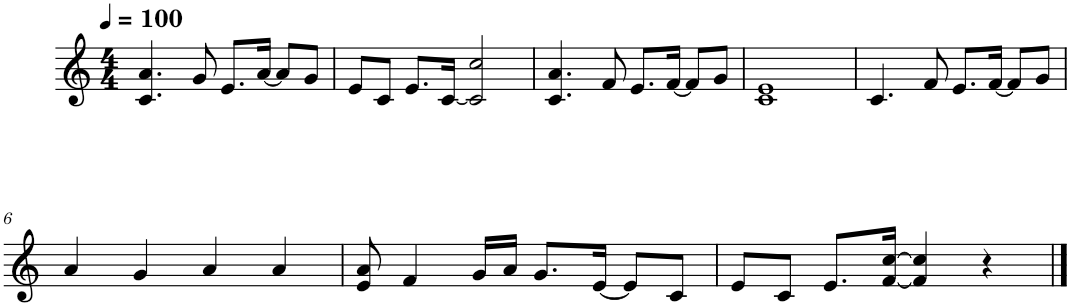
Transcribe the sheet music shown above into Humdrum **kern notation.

**kern
*part1
*staff1
*I"Piano
*I'Pno.
*clefG2
*k[]
*M4/4
*MM100
=1
4.c/ 4.a/
8g/
8.e/L
[16a/Jk
8a/L]
8g/J
=2
*k[]
8e/L
8c/J
8.e/L
[16c/Jk
2c/] 2cc/
=3
4.c/ 4.a/
8f/
8.e/L
[16f/Jk
8f/L]
8g/J
=4
1c 1e
=5
4.c/
8f/
8.e/L
[16f/Jk
8f/L]
8g/J
!!LO:LB:g=z
=6
4a/
4g/
4a/
4a/
=7
8e/ 8a/
4f/
16g/LL
16a/JJ
8.g/L
[16e/Jk
8e/L]
8c/J
=8
8e/L
8c/J
8.e/L
[16f/ [16cc/Jk
4f/] 4cc/]
4r
==
*-
